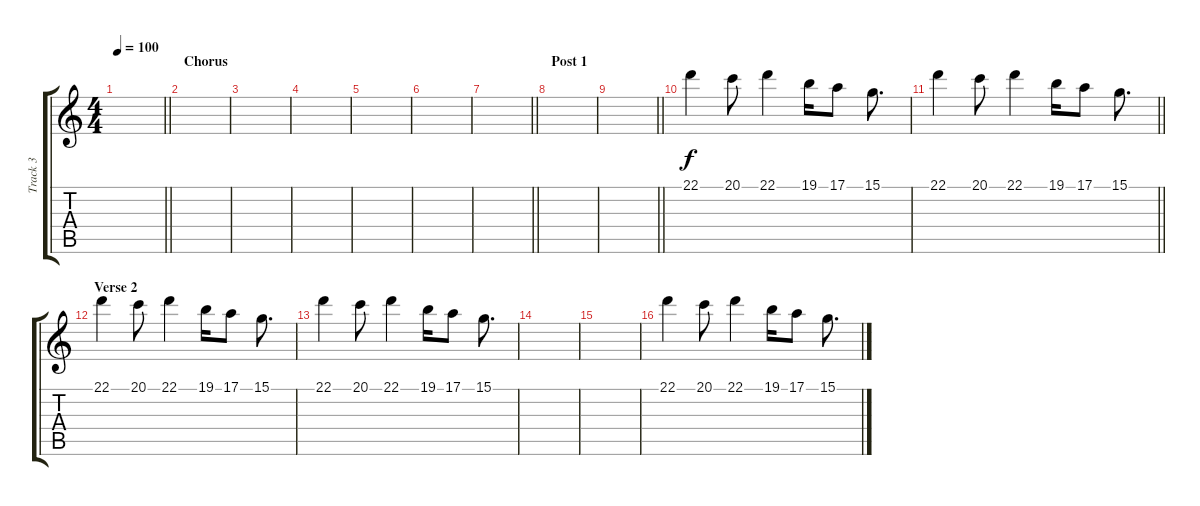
\track ("Track 3" "Track 3") {instrument acousticgrandpiano}
\staff {score tabs}
\tuning (E4 B3 G3 D3 A2 E2) {hide}
\ts (4 4)
\tempo 100
\clef g2
\barLineRight lightlight
\ks c
|
\section ("" "Chorus")
|
|
|
|
|
\barLineRight lightlight
|
\section ("" "Post 1")
|
\barLineRight lightlight
|
22.1.4 20.1.8 22.1.4 19.1.16 17.1.8 15.1.8{d} |
\barLineRight lightlight
22.1.4 20.1.8 22.1.4 19.1.16 17.1.8 15.1.8{d} |
\section ("" "Verse 2")
22.1.4 20.1.8 22.1.4 19.1.16 17.1.8 15.1.8{d} |
22.1.4 20.1.8 22.1.4 19.1.16 17.1.8 15.1.8{d} |
|
|
22.1.4 20.1.8 22.1.4 19.1.16 17.1.8 15.1.8{d}
